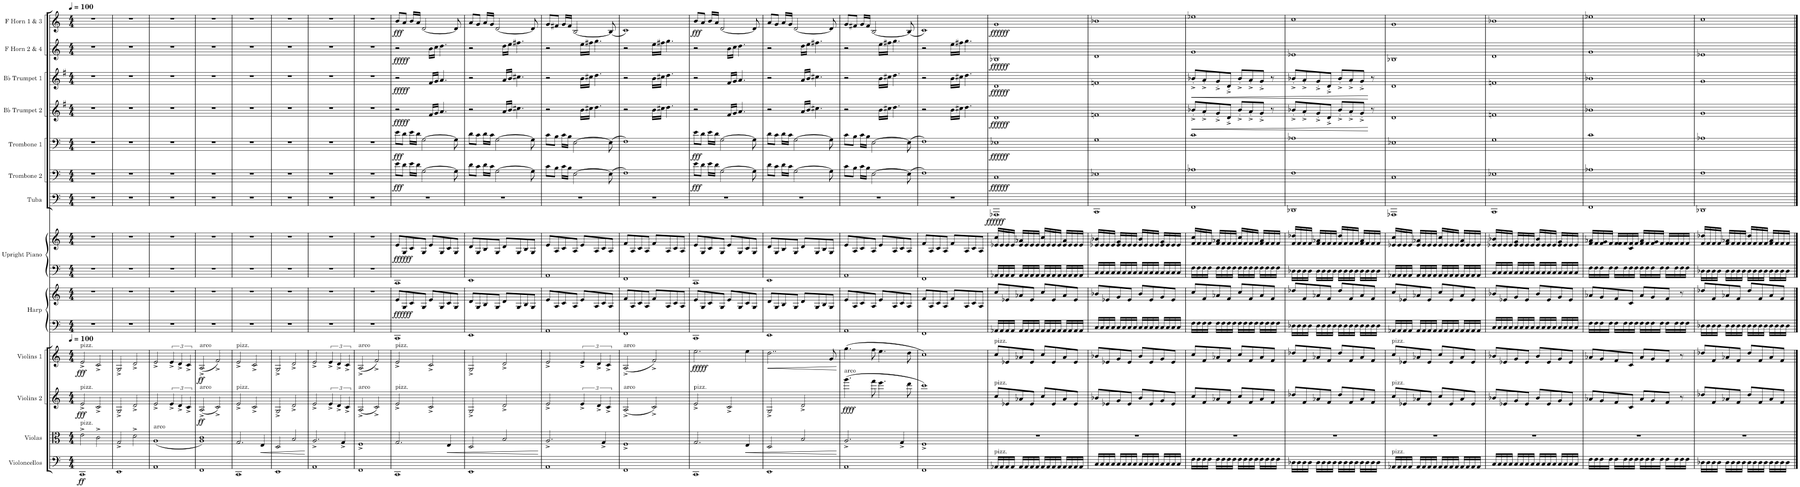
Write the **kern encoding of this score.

**kern	**dynam	**kern	**dynam	**kern	**dynam	**kern	**dynam	**kern	**kern	**dynam	**kern	**kern	**dynam	**kern	**dynam	**kern	**dynam	**kern	**dynam	**kern	**dynam	**kern	**dynam	**kern	**dynam	**kern	**dynam
*part13	*part13	*part12	*part12	*part11	*part11	*part10	*part10	*part9	*part9	*part9	*part8	*part8	*part8	*part7	*part7	*part6	*part6	*part5	*part5	*part4	*part4	*part3	*part3	*part2	*part2	*part1	*part1
*staff15	*staff15	*staff14	*staff14	*staff13	*staff13	*staff12	*staff12	*staff11	*staff10	*staff10/11	*staff9	*staff8	*staff8/9	*staff7	*staff7	*staff6	*staff6	*staff5	*staff5	*staff4	*staff4	*staff3	*staff3	*staff2	*staff2	*staff1	*staff1
*I"Violoncellos	*	*I"Violas	*	*I"Violins 2	*	*I"Violins 1	*	*I"Harp	*	*	*I"Upright Piano	*	*	*I"Tuba	*	*I"Trombone 2	*	*I"Trombone 1	*	*I"Bb Trumpet 2	*	*I"Bb Trumpet 1	*	*I"F Horn 2 &amp; 4	*	*I"F Horn 1 &amp; 3	*
*I'Vcs.	*	*I'Vlas.	*	*I'Vlns. 2	*	*I'Vlns. 1	*	*I'Hrp.	*	*	*I'Pno.	*	*	*I'Tba.	*	*I'Tbn. 2	*	*I'Tbn. 1	*	*I'Bb Tpt. 2	*	*I'Bb Tpt. 1	*	*I'F Hn. 2 4	*	*I'F Hn. 1 3	*
*clefF4	*	*clefC3	*	*clefG2	*	*clefG2	*	*clefF4	*clefG2	*	*clefF4	*clefG2	*	*clefF4	*	*clefF4	*	*clefF4	*	*clefG2	*	*clefG2	*	*clefG2	*	*clefG2	*
*	*	*	*	*	*	*	*	*	*	*	*	*	*	*	*	*	*	*	*	*Trd1c2	*	*Trd1c2	*	*Trd4c7	*	*Trd4c7	*
*k[]	*	*k[]	*	*k[]	*	*k[]	*	*k[]	*k[]	*	*k[]	*k[]	*	*k[]	*	*k[]	*	*k[]	*	*k[f#]	*	*k[f#]	*	*k[]	*	*k[]	*
*M4/4	*	*M4/4	*	*M4/4	*	*M4/4	*	*M4/4	*M4/4	*	*M4/4	*M4/4	*	*M4/4	*	*M4/4	*	*M4/4	*	*M4/4	*	*M4/4	*	*M4/4	*	*M4/4	*
*MM100	*	*MM100	*	*MM100	*	*MM100	*	*MM100	*MM100	*	*MM100	*MM100	*	*MM100	*	*MM100	*	*MM100	*	*MM100	*	*MM100	*	*MM100	*	*MM100	*
=1	=1	=1	=1	=1	=1	=1	=1	=1	=1	=1	=1	=1	=1	=1	=1	=1	=1	=1	=1	=1	=1	=1	=1	=1	=1	=1	=1
!	!	!	!	!	!	!LO:TX:a:t=pizz.	!	!	!	!	!	!	!	!	!	!	!	!	!	!	!	!	!	!	!	!	!
!	!	!	!	!LO:TX:a:t=pizz.	!	!	!	!	!	!	!	!	!	!	!	!	!	!	!	!	!	!	!	!	!	!	!
!	!	!LO:TX:a:t=pizz.	!	!	!	!	!	!	!	!	!	!	!	!	!	!	!	!	!	!	!	!	!	!	!	!	!
!	!LO:DY:b	!	!	!	!LO:DY:b	!	!LO:DY:b	!	!	!	!	!	!	!	!	!	!	!	!	!	!	!	!	!	!	!	!
1CC	ff	2e^\	.	2e^/	fff	2e^/	fff	1r	1r	.	1r	1r	.	1r	.	1r	.	1r	.	1r	.	1r	.	1r	.	1r	.
.	.	2c^\	.	2c^/	.	2c^/	.	.	.	.	.	.	.	.	.	.	.	.	.	.	.	.	.	.	.	.	.
=2	=2	=2	=2	=2	=2	=2	=2	=2	=2	=2	=2	=2	=2	=2	=2	=2	=2	=2	=2	=2	=2	=2	=2	=2	=2	=2	=2
1EE	.	2G^/	.	2G^/	.	2G^/	.	1r	1r	.	1r	1r	.	1r	.	1r	.	1r	.	1r	.	1r	.	1r	.	1r	.
.	.	2d^\	.	2d^/	.	2d^/	.	.	.	.	.	.	.	.	.	.	.	.	.	.	.	.	.	.	.	.	.
=3	=3	=3	=3	=3	=3	=3	=3	=3	=3	=3	=3	=3	=3	=3	=3	=3	=3	=3	=3	=3	=3	=3	=3	=3	=3	=3	=3
!	!	!LO:TX:a:t=arco	!	!	!	!	!	!	!	!	!	!	!	!	!	!	!	!	!	!	!	!	!	!	!	!	!
1AA	.	(1A	.	2e^/	.	2e^/	.	1r	1r	.	1r	1r	.	1r	.	1r	.	1r	.	1r	.	1r	.	1r	.	1r	.
.	.	.	.	6e^/	.	6e^/	.	.	.	.	.	.	.	.	.	.	.	.	.	.	.	.	.	.	.	.	.
.	.	.	.	6d^/	.	6d^/	.	.	.	.	.	.	.	.	.	.	.	.	.	.	.	.	.	.	.	.	.
.	.	.	.	6c^/	.	6c^/	.	.	.	.	.	.	.	.	.	.	.	.	.	.	.	.	.	.	.	.	.
=4	=4	=4	=4	=4	=4	=4	=4	=4	=4	=4	=4	=4	=4	=4	=4	=4	=4	=4	=4	=4	=4	=4	=4	=4	=4	=4	=4
!	!	!	!	!	!	!LO:TX:a:t=arco	!	!	!	!	!	!	!	!	!	!	!	!	!	!	!	!	!	!	!	!	!
!	!	!	!	!LO:TX:a:t=arco	!	!	!	!	!	!	!	!	!	!	!	!	!	!	!	!	!	!	!	!	!	!	!
!	!	!	!	!	!LO:DY:b	!	!LO:DY:b	!	!	!	!	!	!	!	!	!	!	!	!	!	!	!	!	!	!	!	!
1FF	.	1A 1c)	.	(2A^/	ff	(2A^/	ff	1r	1r	.	1r	1r	.	1r	.	1r	.	1r	.	1r	.	1r	.	1r	.	1r	.
.	.	.	.	2c^/)	.	2f^/)	.	.	.	.	.	.	.	.	.	.	.	.	.	.	.	.	.	.	.	.	.
=5	=5	=5	=5	=5	=5	=5	=5	=5	=5	=5	=5	=5	=5	=5	=5	=5	=5	=5	=5	=5	=5	=5	=5	=5	=5	=5	=5
!	!	!	!	!	!	!LO:TX:a:t=pizz.	!	!	!	!	!	!	!	!	!	!	!	!	!	!	!	!	!	!	!	!	!
!	!	!	!	!LO:TX:a:t=pizz.	!	!	!	!	!	!	!	!	!	!	!	!	!	!	!	!	!	!	!	!	!	!	!
1CC	.	2.G/	.	2e^/	.	2e^/	.	1r	1r	.	1r	1r	.	1r	.	1r	.	1r	.	1r	.	1r	.	1r	.	1r	.
.	.	.	.	2c^/	.	2c^/	.	.	.	.	.	.	.	.	.	.	.	.	.	.	.	.	.	.	.	.	.
!	!	!	!LO:HP:b	!	!	!	!	!	!	!	!	!	!	!	!	!	!	!	!	!	!	!	!	!	!	!	!
.	.	4E/	<	.	.	.	.	.	.	.	.	.	.	.	.	.	.	.	.	.	.	.	.	.	.	.	.
=6	=6	=6	=6	=6	=6	=6	=6	=6	=6	=6	=6	=6	=6	=6	=6	=6	=6	=6	=6	=6	=6	=6	=6	=6	=6	=6	=6
1EE	.	2D/	.	2G^/	.	2G^/	.	1r	1r	.	1r	1r	.	1r	.	1r	.	1r	.	1r	.	1r	.	1r	.	1r	.
.	.	2B/	.	2d^/	.	2d^/	.	.	.	.	.	.	.	.	.	.	.	.	.	.	.	.	.	.	.	.	.
.	.	.	[	.	.	.	.	.	.	.	.	.	.	.	.	.	.	.	.	.	.	.	.	.	.	.	.
=7	=7	=7	=7	=7	=7	=7	=7	=7	=7	=7	=7	=7	=7	=7	=7	=7	=7	=7	=7	=7	=7	=7	=7	=7	=7	=7	=7
1AA	.	2.A^/	.	2e^/	.	2e^/	.	1r	1r	.	1r	1r	.	1r	.	1r	.	1r	.	1r	.	1r	.	1r	.	1r	.
.	.	.	.	6e^/	.	6e^/	.	.	.	.	.	.	.	.	.	.	.	.	.	.	.	.	.	.	.	.	.
.	.	.	.	6d^/	.	6d^/	.	.	.	.	.	.	.	.	.	.	.	.	.	.	.	.	.	.	.	.	.
.	.	4G^/	.	.	.	.	.	.	.	.	.	.	.	.	.	.	.	.	.	.	.	.	.	.	.	.	.
.	.	.	.	6c^/	.	6c^/	.	.	.	.	.	.	.	.	.	.	.	.	.	.	.	.	.	.	.	.	.
=8	=8	=8	=8	=8	=8	=8	=8	=8	=8	=8	=8	=8	=8	=8	=8	=8	=8	=8	=8	=8	=8	=8	=8	=8	=8	=8	=8
!	!	!	!	!	!	!LO:TX:a:t=arco	!	!	!	!	!	!	!	!	!	!	!	!	!	!	!	!	!	!	!	!	!
!	!	!	!	!LO:TX:a:t=arco	!	!	!	!	!	!	!	!	!	!	!	!	!	!	!	!	!	!	!	!	!	!	!
1FF	.	1F^	.	(2A^/	.	(2A^/	.	1r	1r	.	1r	1r	.	1r	.	1r	.	1r	.	1r	.	1r	.	1r	.	1r	.
.	.	.	.	2c^/)	.	2f^/)	.	.	.	.	.	.	.	.	.	.	.	.	.	.	.	.	.	.	.	.	.
=9	=9	=9	=9	=9	=9	=9	=9	=9	=9	=9	=9	=9	=9	=9	=9	=9	=9	=9	=9	=9	=9	=9	=9	=9	=9	=9	=9
!	!	!	!	!	!	!LO:TX:a:t=pizz.	!	!	!	!	!	!	!	!	!	!	!	!	!	!	!	!	!	!	!	!	!
!	!	!	!	!LO:TX:a:t=pizz.	!	!	!	!	!	!	!	!	!	!	!	!	!	!	!	!	!	!	!	!	!	!	!
!	!	!	!	!	!	!	!	!	!	!LO:DY:b	!	!	!LO:DY:b	!	!	!	!LO:DY:b	!	!LO:DY:b	!	!LO:DY:b	!	!LO:DY:b	!	!LO:DY:b	!	!LO:DY:b
1CC	.	2.G/	.	2e^/	.	2e^/	.	1CC	8e/L	ffffff	1CC	8e/L	ffffff	1r	.	8e\L	fff	8e\L	fff	2r	fffff	2r	fffff	2r	fffff	8b/L	fff
.	.	.	.	.	.	.	.	.	8G/	.	.	8G/	.	.	.	8d\J	.	8d\J	.	.	.	.	.	.	.	8a/J	.
.	.	.	.	.	.	.	.	.	8c/	.	.	8c/	.	.	.	16e\LL	.	16e\LL	.	.	.	.	.	.	.	16b/LL	.
.	.	.	.	.	.	.	.	.	.	.	.	.	.	.	.	16d\JJ	.	16d\JJ	.	.	.	.	.	.	.	16a/JJ	.
.	.	.	.	.	.	.	.	.	8G/J	.	.	8G/J	.	.	.	[2G\	.	[2G\	.	.	.	.	.	.	.	[2d/	.
.	.	.	.	2c^/	.	2c^/	.	.	8e/L	.	.	8e/L	.	.	.	.	.	.	.	16f#/LL	.	16f#/LL	.	16b\LL	.	.	.
.	.	.	.	.	.	.	.	.	.	.	.	.	.	.	.	.	.	.	.	16g/JJ	.	16g/JJ	.	16cc\JJ	.	.	.
.	.	.	.	.	.	.	.	.	8G/	.	.	8G/	.	.	.	.	.	.	.	4.a/	.	4.a/	.	4.dd\	.	.	.
!	!	!	!LO:HP:b	!	!	!	!	!	!	!	!	!	!	!	!	!	!	!	!	!	!	!	!	!	!	!	!
.	.	4E/	<	.	.	.	.	.	8c/	.	.	8c/	.	.	.	.	.	.	.	.	.	.	.	.	.	.	.
.	.	.	.	.	.	.	.	.	8G/J	.	.	8G/J	.	.	.	8G\]	.	8G\]	.	.	.	.	.	.	.	8d/]	.
=10	=10	=10	=10	=10	=10	=10	=10	=10	=10	=10	=10	=10	=10	=10	=10	=10	=10	=10	=10	=10	=10	=10	=10	=10	=10	=10	=10
1EE	.	2D/	.	2G^/	.	2G^/	.	1EE	8d/L	.	1EE	8d/L	.	1r	.	8d\L	.	8d\L	.	2r	.	2r	.	2r	.	8a/L	.
.	.	.	.	.	.	.	.	.	8G/	.	.	8G/	.	.	.	8c\J	.	8c\J	.	.	.	.	.	.	.	8g/J	.
.	.	.	.	.	.	.	.	.	8B/	.	.	8B/	.	.	.	16d\LL	.	16d\LL	.	.	.	.	.	.	.	16a/LL	.
.	.	.	.	.	.	.	.	.	.	.	.	.	.	.	.	16c\JJ	.	16c\JJ	.	.	.	.	.	.	.	16g/JJ	.
.	.	.	.	.	.	.	.	.	8G/J	.	.	8G/J	.	.	.	[2G\	.	[2G\	.	.	.	.	.	.	.	[2d/	.
.	.	2B/	.	2d^/	.	2d^/	.	.	8d/L	.	.	8d/L	.	.	.	.	.	.	.	16a/LL	.	16a/LL	.	16dd\LL	.	.	.
.	.	.	.	.	.	.	.	.	.	.	.	.	.	.	.	.	.	.	.	16b/JJ	.	16b/JJ	.	16ee\JJ	.	.	.
.	.	.	.	.	.	.	.	.	8G/	.	.	8G/	.	.	.	.	.	.	.	4.cc#X\	.	4.cc#X\	.	4.ff#X\	.	.	.
.	.	.	.	.	.	.	.	.	8B/	.	.	8B/	.	.	.	.	.	.	.	.	.	.	.	.	.	.	.
.	.	.	.	.	.	.	.	.	8G/J	.	.	8G/J	.	.	.	8G\]	.	8G\]	.	.	.	.	.	.	.	8d/]	.
.	.	.	[	.	.	.	.	.	.	.	.	.	.	.	.	.	.	.	.	.	.	.	.	.	.	.	.
=11	=11	=11	=11	=11	=11	=11	=11	=11	=11	=11	=11	=11	=11	=11	=11	=11	=11	=11	=11	=11	=11	=11	=11	=11	=11	=11	=11
1AA	.	2.A^/	.	2e^/	.	2e^/	.	1AA	8e/L	.	1AA	8e/L	.	1r	.	8c\L	.	8c\L	.	2r	.	2r	.	2r	.	8g/L	.
.	.	.	.	.	.	.	.	.	8A/	.	.	8A/	.	.	.	8B\J	.	8B\J	.	.	.	.	.	.	.	8f#X/J	.
.	.	.	.	.	.	.	.	.	8c/	.	.	8c/	.	.	.	16c\LL	.	16c\LL	.	.	.	.	.	.	.	16g/LL	.
.	.	.	.	.	.	.	.	.	.	.	.	.	.	.	.	16B\JJ	.	16B\JJ	.	.	.	.	.	.	.	16f#/JJ	.
.	.	.	.	.	.	.	.	.	8A/J	.	.	8A/J	.	.	.	[2E\	.	[2E\	.	.	.	.	.	.	.	[2B/	.
.	.	.	.	6e^/	.	6e^/	.	.	8e/L	.	.	8e/L	.	.	.	.	.	.	.	16b\LL	.	16b\LL	.	16ee\LL	.	.	.
.	.	.	.	.	.	.	.	.	.	.	.	.	.	.	.	.	.	.	.	16cc#X\JJ	.	16cc#X\JJ	.	16ff#X\JJ	.	.	.
.	.	.	.	.	.	.	.	.	8A/	.	.	8A/	.	.	.	.	.	.	.	4.dd\	.	4.dd\	.	4.gg\	.	.	.
.	.	.	.	6d^/	.	6d^/	.	.	.	.	.	.	.	.	.	.	.	.	.	.	.	.	.	.	.	.	.
.	.	4G^/	.	.	.	.	.	.	8c/	.	.	8c/	.	.	.	.	.	.	.	.	.	.	.	.	.	.	.
.	.	.	.	6c^/	.	6c^/	.	.	.	.	.	.	.	.	.	.	.	.	.	.	.	.	.	.	.	.	.
.	.	.	.	.	.	.	.	.	8A/J	.	.	8A/J	.	.	.	(8E\]	.	(8E\]	.	.	.	.	.	.	.	(8B/]	.
=12	=12	=12	=12	=12	=12	=12	=12	=12	=12	=12	=12	=12	=12	=12	=12	=12	=12	=12	=12	=12	=12	=12	=12	=12	=12	=12	=12
!	!	!	!	!	!	!LO:TX:a:t=arco	!	!	!	!	!	!	!	!	!	!	!	!	!	!	!	!	!	!	!	!	!
!	!	!	!	!LO:TX:a:t=arco	!	!	!	!	!	!	!	!	!	!	!	!	!	!	!	!	!	!	!	!	!	!	!
1FF	.	1F^	.	(2A^/	.	(2A^/	.	1FF	8f/L	.	1FF	8f/L	.	1r	.	1F)	.	1F)	.	2r	.	2r	.	2r	.	1c)	.
.	.	.	.	.	.	.	.	.	8A/	.	.	8A/	.	.	.	.	.	.	.	.	.	.	.	.	.	.	.
.	.	.	.	.	.	.	.	.	8c/	.	.	8c/	.	.	.	.	.	.	.	.	.	.	.	.	.	.	.
.	.	.	.	.	.	.	.	.	8A/J	.	.	8A/J	.	.	.	.	.	.	.	.	.	.	.	.	.	.	.
.	.	.	.	2c^/)	.	2f^/)	.	.	8f/L	.	.	8f/L	.	.	.	.	.	.	.	16b\LL	.	16b\LL	.	16ee\LL	.	.	.
.	.	.	.	.	.	.	.	.	.	.	.	.	.	.	.	.	.	.	.	16cc#X\JJ	.	16cc#X\JJ	.	16ff#X\JJ	.	.	.
.	.	.	.	.	.	.	.	.	8A/	.	.	8A/	.	.	.	.	.	.	.	4.dd\	.	4.dd\	.	4.gg\	.	.	.
.	.	.	.	.	.	.	.	.	8c/	.	.	8c/	.	.	.	.	.	.	.	.	.	.	.	.	.	.	.
.	.	.	.	.	.	.	.	.	8A/J	.	.	8A/J	.	.	.	.	.	.	.	.	.	.	.	.	.	.	.
=13	=13	=13	=13	=13	=13	=13	=13	=13	=13	=13	=13	=13	=13	=13	=13	=13	=13	=13	=13	=13	=13	=13	=13	=13	=13	=13	=13
!	!	!	!	!LO:TX:a:t=pizz.	!	!	!	!	!	!	!	!	!	!	!	!	!	!	!	!	!	!	!	!	!	!	!
!	!	!	!	!	!	!	!LO:DY:b	!	!	!	!	!	!	!	!	!	!LO:DY:b	!	!LO:DY:b	!	!	!	!	!	!	!	!LO:DY:b
1CC	.	2.G/	.	2e^/	.	2.ee\	fffff	1CC	8e/L	.	1CC	8e/L	.	1r	.	8e\L	fff	8e\L	fff	2r	.	2r	.	2r	.	8b/L	fff
.	.	.	.	.	.	.	.	.	8G/	.	.	8G/	.	.	.	8d\J	.	8d\J	.	.	.	.	.	.	.	8a/J	.
.	.	.	.	.	.	.	.	.	8c/	.	.	8c/	.	.	.	16e\LL	.	16e\LL	.	.	.	.	.	.	.	16b/LL	.
.	.	.	.	.	.	.	.	.	.	.	.	.	.	.	.	16d\JJ	.	16d\JJ	.	.	.	.	.	.	.	16a/JJ	.
.	.	.	.	.	.	.	.	.	8G/J	.	.	8G/J	.	.	.	[2G\	.	[2G\	.	.	.	.	.	.	.	[2d/	.
.	.	.	.	2c^/	.	.	.	.	8e/L	.	.	8e/L	.	.	.	.	.	.	.	16f#/LL	.	16f#/LL	.	16b\LL	.	.	.
.	.	.	.	.	.	.	.	.	.	.	.	.	.	.	.	.	.	.	.	16g/JJ	.	16g/JJ	.	16cc\JJ	.	.	.
.	.	.	.	.	.	.	.	.	8G/	.	.	8G/	.	.	.	.	.	.	.	4.a/	.	4.a/	.	4.dd\	.	.	.
!	!	!	!LO:HP:b	!	!	!	!	!	!	!	!	!	!	!	!	!	!	!	!	!	!	!	!	!	!	!	!
.	.	4E/	<	.	.	4ee\	.	.	8c/	.	.	8c/	.	.	.	.	.	.	.	.	.	.	.	.	.	.	.
.	.	.	.	.	.	.	.	.	8G/J	.	.	8G/J	.	.	.	8G\]	.	8G\]	.	.	.	.	.	.	.	8d/]	.
=14	=14	=14	=14	=14	=14	=14	=14	=14	=14	=14	=14	=14	=14	=14	=14	=14	=14	=14	=14	=14	=14	=14	=14	=14	=14	=14	=14
!	!	!	!	!	!	!	!LO:HP:b	!	!	!	!	!	!	!	!	!	!	!	!	!	!	!	!	!	!	!	!
1EE	.	2D/	.	2G^/	.	2..dd\	<	1EE	8d/L	.	1EE	8d/L	.	1r	.	8d\L	.	8d\L	.	2r	.	2r	.	2r	.	8a/L	.
.	.	.	.	.	.	.	.	.	8G/	.	.	8G/	.	.	.	8c\J	.	8c\J	.	.	.	.	.	.	.	8g/J	.
.	.	.	.	.	.	.	.	.	8B/	.	.	8B/	.	.	.	16d\LL	.	16d\LL	.	.	.	.	.	.	.	16a/LL	.
.	.	.	.	.	.	.	.	.	.	.	.	.	.	.	.	16c\JJ	.	16c\JJ	.	.	.	.	.	.	.	16g/JJ	.
.	.	.	.	.	.	.	.	.	8G/J	.	.	8G/J	.	.	.	[2G\	.	[2G\	.	.	.	.	.	.	.	[2d/	.
.	.	2B/	.	2d^/	.	.	.	.	8d/L	.	.	8d/L	.	.	.	.	.	.	.	16a/LL	.	16a/LL	.	16dd\LL	.	.	.
.	.	.	.	.	.	.	.	.	.	.	.	.	.	.	.	.	.	.	.	16b/JJ	.	16b/JJ	.	16ee\JJ	.	.	.
.	.	.	.	.	.	.	.	.	8G/	.	.	8G/	.	.	.	.	.	.	.	4.cc#X\	.	4.cc#X\	.	4.ff#X\	.	.	.
.	.	.	.	.	.	.	.	.	8B/	.	.	8B/	.	.	.	.	.	.	.	.	.	.	.	.	.	.	.
.	.	.	.	.	.	8g/	.	.	8G/J	.	.	8G/J	.	.	.	8G\]	.	8G\]	.	.	.	.	.	.	.	8d/]	.
.	.	.	[	.	.	.	[	.	.	.	.	.	.	.	.	.	.	.	.	.	.	.	.	.	.	.	.
=15	=15	=15	=15	=15	=15	=15	=15	=15	=15	=15	=15	=15	=15	=15	=15	=15	=15	=15	=15	=15	=15	=15	=15	=15	=15	=15	=15
!	!	!	!	!LO:TX:a:t=arco	!	!	!	!	!	!	!	!	!	!	!	!	!	!	!	!	!	!	!	!	!	!	!
!	!	!	!	!	!LO:DY:b	!	!	!	!	!	!	!	!	!	!	!	!	!	!	!	!	!	!	!	!	!	!
1AA	.	2.A^/	.	(4.ggg\	ffff	(4.gg\	.	1AA	8e/L	.	1AA	8e/L	.	1r	.	8c\L	.	8c\L	.	2r	.	2r	.	2r	.	8g/L	.
.	.	.	.	.	.	.	.	.	8A/	.	.	8A/	.	.	.	8B\J	.	8B\J	.	.	.	.	.	.	.	8f#X/J	.
.	.	.	.	.	.	.	.	.	8c/	.	.	8c/	.	.	.	16c\LL	.	16c\LL	.	.	.	.	.	.	.	16g/LL	.
.	.	.	.	.	.	.	.	.	.	.	.	.	.	.	.	16B\JJ	.	16B\JJ	.	.	.	.	.	.	.	16f#/JJ	.
.	.	.	.	8fff\	.	8ff\	.	.	8A/J	.	.	8A/J	.	.	.	[2E\	.	[2E\	.	.	.	.	.	.	.	[2B/	.
.	.	.	.	4.eee\	.	4.ee\	.	.	8e/L	.	.	8e/L	.	.	.	.	.	.	.	16b\LL	.	16b\LL	.	16ee\LL	.	.	.
.	.	.	.	.	.	.	.	.	.	.	.	.	.	.	.	.	.	.	.	16cc#X\JJ	.	16cc#X\JJ	.	16ff#X\JJ	.	.	.
.	.	.	.	.	.	.	.	.	8A/	.	.	8A/	.	.	.	.	.	.	.	4.dd\	.	4.dd\	.	4.gg\	.	.	.
.	.	4G^/	.	.	.	.	.	.	8c/	.	.	8c/	.	.	.	.	.	.	.	.	.	.	.	.	.	.	.
.	.	.	.	8ddd\	.	8dd\	.	.	8A/J	.	.	8A/J	.	.	.	(8E\]	.	(8E\]	.	.	.	.	.	.	.	(8B/]	.
=16	=16	=16	=16	=16	=16	=16	=16	=16	=16	=16	=16	=16	=16	=16	=16	=16	=16	=16	=16	=16	=16	=16	=16	=16	=16	=16	=16
1FF	.	1F^	.	1ccc)	.	1cc)	.	1FF	8f/L	.	1FF	8f/L	.	1r	.	1F)	.	1F)	.	2r	.	2r	.	2r	.	1c)	.
.	.	.	.	.	.	.	.	.	8A/	.	.	8A/	.	.	.	.	.	.	.	.	.	.	.	.	.	.	.
.	.	.	.	.	.	.	.	.	8c/	.	.	8c/	.	.	.	.	.	.	.	.	.	.	.	.	.	.	.
.	.	.	.	.	.	.	.	.	8A/J	.	.	8A/J	.	.	.	.	.	.	.	.	.	.	.	.	.	.	.
.	.	.	.	.	.	.	.	.	8f/L	.	.	8f/L	.	.	.	.	.	.	.	16b\LL	.	16b\LL	.	16ee\LL	.	.	.
.	.	.	.	.	.	.	.	.	.	.	.	.	.	.	.	.	.	.	.	16cc#X\JJ	.	16cc#X\JJ	.	16ff#X\JJ	.	.	.
.	.	.	.	.	.	.	.	.	8A/	.	.	8A/	.	.	.	.	.	.	.	4.dd\	.	4.dd\	.	4.gg\	.	.	.
.	.	.	.	.	.	.	.	.	8c/	.	.	8c/	.	.	.	.	.	.	.	.	.	.	.	.	.	.	.
.	.	.	.	.	.	.	.	.	8A/J	.	.	8A/J	.	.	.	.	.	.	.	.	.	.	.	.	.	.	.
=17	=17	=17	=17	=17	=17	=17	=17	=17	=17	=17	=17	=17	=17	=17	=17	=17	=17	=17	=17	=17	=17	=17	=17	=17	=17	=17	=17
!	!	!	!	!	!	!LO:TX:a:t=pizz.	!	!	!	!	!	!	!	!	!	!	!	!	!	!	!	!	!	!	!	!	!
!	!	!	!	!LO:TX:a:t=pizz.	!	!	!	!	!	!	!	!	!	!	!	!	!	!	!	!	!	!	!	!	!	!	!
!LO:TX:a:t=pizz.	!	!	!	!	!	!	!	!	!	!	!	!	!	!	!	!	!	!	!	!	!	!	!	!	!	!	!
!	!	!	!	!	!	!	!	!	!	!	!	!	!	!	!LO:DY:b	!	!LO:DY:b	!	!LO:DY:b	!	!LO:DY:b	!	!LO:DY:b	!	!LO:DY:b	!	!LO:DY:b
16AA-X/LL	.	1r	.	8cc/L	.	8cc/L	.	16AA-X/LL	8cc/L	.	16AA-X/LL	16e-X/ 16cc/LL	.	1AAA-X	ffffff	1C	ffffff	1E-X	ffffff	1d	ffffff	1d	ffffff	1B-X	ffffff	1g	ffffff
16AA-/	.	.	.	.	.	.	.	16AA-/	.	.	16AA-/	16e-/	.	.	.	.	.	.	.	.	.	.	.	.	.	.	.
16AA-/	.	.	.	8e-X/	.	8e-X/	.	16AA-/	8e-X/	.	16AA-/	16e-/	.	.	.	.	.	.	.	.	.	.	.	.	.	.	.
16AA-/JJ	.	.	.	.	.	.	.	16AA-/JJ	.	.	16AA-/JJ	16e-/JJ	.	.	.	.	.	.	.	.	.	.	.	.	.	.	.
16AA-/LL	.	.	.	8a-X/	.	8a-X/	.	16AA-/LL	8a-X/	.	16AA-/LL	16e-/ 16a-X/LL	.	.	.	.	.	.	.	.	.	.	.	.	.	.	.
16AA-/	.	.	.	.	.	.	.	16AA-/	.	.	16AA-/	16e-/	.	.	.	.	.	.	.	.	.	.	.	.	.	.	.
16AA-/	.	.	.	8e-/J	.	8e-/J	.	16AA-/	8e-/J	.	16AA-/	16e-/	.	.	.	.	.	.	.	.	.	.	.	.	.	.	.
16AA-/JJ	.	.	.	.	.	.	.	16AA-/JJ	.	.	16AA-/JJ	16e-/JJ	.	.	.	.	.	.	.	.	.	.	.	.	.	.	.
16AA-/LL	.	.	.	8cc/L	.	8cc/L	.	16AA-/LL	8cc/L	.	16AA-/LL	16e-/ 16cc/LL	.	.	.	.	.	.	.	.	.	.	.	.	.	.	.
16AA-/	.	.	.	.	.	.	.	16AA-/	.	.	16AA-/	16e-/	.	.	.	.	.	.	.	.	.	.	.	.	.	.	.
16AA-/	.	.	.	8e-/	.	8e-/	.	16AA-/	8e-/	.	16AA-/	16e-/	.	.	.	.	.	.	.	.	.	.	.	.	.	.	.
16AA-/JJ	.	.	.	.	.	.	.	16AA-/JJ	.	.	16AA-/JJ	16e-/JJ	.	.	.	.	.	.	.	.	.	.	.	.	.	.	.
16AA-/LL	.	.	.	8a-/	.	8a-/	.	16AA-/LL	8a-/	.	16AA-/LL	16e-/ 16a-/LL	.	.	.	.	.	.	.	.	.	.	.	.	.	.	.
16AA-/	.	.	.	.	.	.	.	16AA-/	.	.	16AA-/	16e-/	.	.	.	.	.	.	.	.	.	.	.	.	.	.	.
16AA-/	.	.	.	8e-/J	.	8e-/J	.	16AA-/	8e-/J	.	16AA-/	16e-/	.	.	.	.	.	.	.	.	.	.	.	.	.	.	.
16AA-/JJ	.	.	.	.	.	.	.	16AA-/JJ	.	.	16AA-/JJ	16e-/JJ	.	.	.	.	.	.	.	.	.	.	.	.	.	.	.
=18	=18	=18	=18	=18	=18	=18	=18	=18	=18	=18	=18	=18	=18	=18	=18	=18	=18	=18	=18	=18	=18	=18	=18	=18	=18	=18	=18
16C/LL	.	1r	.	8b-X/L	.	8b-X/L	.	16C/LL	8b-X/L	.	16C/LL	16e-X/ 16b-X/LL	.	1CC	.	1E-X	.	1G	.	1fn	.	1fn	.	1d	.	1b-X	.
16C/	.	.	.	.	.	.	.	16C/	.	.	16C/	16e-/	.	.	.	.	.	.	.	.	.	.	.	.	.	.	.
16C/	.	.	.	8e-X/	.	8e-X/	.	16C/	8e-X/	.	16C/	16e-/	.	.	.	.	.	.	.	.	.	.	.	.	.	.	.
16C/JJ	.	.	.	.	.	.	.	16C/JJ	.	.	16C/JJ	16e-/JJ	.	.	.	.	.	.	.	.	.	.	.	.	.	.	.
16C/LL	.	.	.	8g/	.	8g/	.	16C/LL	8g/	.	16C/LL	16e-/ 16g/LL	.	.	.	.	.	.	.	.	.	.	.	.	.	.	.
16C/	.	.	.	.	.	.	.	16C/	.	.	16C/	16e-/	.	.	.	.	.	.	.	.	.	.	.	.	.	.	.
16C/	.	.	.	8e-/J	.	8e-/J	.	16C/	8e-/J	.	16C/	16e-/	.	.	.	.	.	.	.	.	.	.	.	.	.	.	.
16C/JJ	.	.	.	.	.	.	.	16C/JJ	.	.	16C/JJ	16e-/JJ	.	.	.	.	.	.	.	.	.	.	.	.	.	.	.
16C/LL	.	.	.	8b-/L	.	8b-/L	.	16C/LL	8b-/L	.	16C/LL	16e-/ 16b-/LL	.	.	.	.	.	.	.	.	.	.	.	.	.	.	.
16C/	.	.	.	.	.	.	.	16C/	.	.	16C/	16e-/	.	.	.	.	.	.	.	.	.	.	.	.	.	.	.
16C/	.	.	.	8e-/	.	8e-/	.	16C/	8e-/	.	16C/	16e-/	.	.	.	.	.	.	.	.	.	.	.	.	.	.	.
16C/JJ	.	.	.	.	.	.	.	16C/JJ	.	.	16C/JJ	16e-/JJ	.	.	.	.	.	.	.	.	.	.	.	.	.	.	.
16C/LL	.	.	.	8g/	.	8g/	.	16C/LL	8g/	.	16C/LL	16e-/ 16g/LL	.	.	.	.	.	.	.	.	.	.	.	.	.	.	.
16C/	.	.	.	.	.	.	.	16C/	.	.	16C/	16e-/	.	.	.	.	.	.	.	.	.	.	.	.	.	.	.
16C/	.	.	.	8e-/J	.	8e-/J	.	16C/	8e-/J	.	16C/	16e-/	.	.	.	.	.	.	.	.	.	.	.	.	.	.	.
16C/JJ	.	.	.	.	.	.	.	16C/JJ	.	.	16C/JJ	16e-/JJ	.	.	.	.	.	.	.	.	.	.	.	.	.	.	.
=19	=19	=19	=19	=19	=19	=19	=19	=19	=19	=19	=19	=19	=19	=19	=19	=19	=19	=19	=19	=19	=19	=19	=19	=19	=19	=19	=19
!	!	!	!	!	!	!	!	!	!	!	!	!	!	!	!	!	!	!	!	!	!LO:HP:b	!	!LO:HP:b	!	!	!	!
16F\LL	.	1r	.	8cc/L	.	8cc/L	.	16F\LL	8cc/L	.	16F\LL	16f/ 16cc/LL	.	1FF	.	1A-X	.	1c	.	8b-X'^/L	<	8b-X'^/L	<	1g	.	1ee-X	.
16F\	.	.	.	.	.	.	.	16F\	.	.	16F\	16f/	.	.	.	.	.	.	.	.	.	.	.	.	.	.	.
16F\	.	.	.	8f/	.	8f/	.	16F\	8f/	.	16F\	16f/	.	.	.	.	.	.	.	8a'^/	.	8a'^/	.	.	.	.	.
16F\JJ	.	.	.	.	.	.	.	16F\JJ	.	.	16F\JJ	16f/JJ	.	.	.	.	.	.	.	.	.	.	.	.	.	.	.
16F\LL	.	.	.	8a-X/	.	8a-X/	.	16F\LL	8a-X/	.	16F\LL	16f/ 16a-X/LL	.	.	.	.	.	.	.	8g'^/	.	8g'^/	.	.	.	.	.
16F\	.	.	.	.	.	.	.	16F\	.	.	16F\	16f/	.	.	.	.	.	.	.	.	.	.	.	.	.	.	.
16F\	.	.	.	8f/J	.	8f/J	.	16F\	8f/J	.	16F\	16f/	.	.	.	.	.	.	.	8d'^/J	.	8d'^/J	.	.	.	.	.
16F\JJ	.	.	.	.	.	.	.	16F\JJ	.	.	16F\JJ	16f/JJ	.	.	.	.	.	.	.	.	.	.	.	.	.	.	.
16F\LL	.	.	.	8cc/L	.	8cc/L	.	16F\LL	8cc/L	.	16F\LL	16f/ 16cc/LL	.	.	.	.	.	.	.	8b-'^/L	.	8b-'^/L	.	.	.	.	.
16F\	.	.	.	.	.	.	.	16F\	.	.	16F\	16f/	.	.	.	.	.	.	.	.	.	.	.	.	.	.	.
16F\	.	.	.	8f/	.	8f/	.	16F\	8f/	.	16F\	16f/	.	.	.	.	.	.	.	8a'^/	.	8a'^/	.	.	.	.	.
16F\JJ	.	.	.	.	.	.	.	16F\JJ	.	.	16F\JJ	16f/JJ	.	.	.	.	.	.	.	.	.	.	.	.	.	.	.
16F\LL	.	.	.	8a-/	.	8a-/	.	16F\LL	8a-/	.	16F\LL	16f/ 16a-/LL	.	.	.	.	.	.	.	8g'^/J	.	8g'^/J	.	.	.	.	.
16F\	.	.	.	.	.	.	.	16F\	.	.	16F\	16f/	.	.	.	.	.	.	.	.	.	.	.	.	.	.	.
16F\	.	.	.	8f/J	.	8f/J	.	16F\	8f/J	.	16F\	16f/	.	.	.	.	.	.	.	8r	.	8r	.	.	.	.	.
16F\JJ	.	.	.	.	.	.	.	16F\JJ	.	.	16F\JJ	16f/JJ	.	.	.	.	.	.	.	.	.	.	.	.	.	.	.
=20	=20	=20	=20	=20	=20	=20	=20	=20	=20	=20	=20	=20	=20	=20	=20	=20	=20	=20	=20	=20	=20	=20	=20	=20	=20	=20	=20
16D-X\LL	.	1r	.	8dd-X/L	.	8dd-X/L	.	16D-X\LL	8dd-X/L	.	16D-X\LL	16f/ 16dd-X/LL	.	1DD-X	.	1F	.	1A-X	.	8b-X'^/L	.	8b-X'^/L	.	1e-X	.	1cc	.
16D-\	.	.	.	.	.	.	.	16D-\	.	.	16D-\	16f/	.	.	.	.	.	.	.	.	.	.	.	.	.	.	.
16D-\	.	.	.	8f/	.	8f/	.	16D-\	8f/	.	16D-\	16f/	.	.	.	.	.	.	.	8a'^/	.	8a'^/	.	.	.	.	.
16D-\JJ	.	.	.	.	.	.	.	16D-\JJ	.	.	16D-\JJ	16f/JJ	.	.	.	.	.	.	.	.	.	.	.	.	.	.	.
16D-\LL	.	.	.	8a-X/	.	8a-X/	.	16D-\LL	8a-X/	.	16D-\LL	16f/ 16a-X/LL	.	.	.	.	.	.	.	8g'^/	.	8g'^/	.	.	.	.	.
16D-\	.	.	.	.	.	.	.	16D-\	.	.	16D-\	16f/	.	.	.	.	.	.	.	.	.	.	.	.	.	.	.
16D-\	.	.	.	8f/J	.	8f/J	.	16D-\	8f/J	.	16D-\	16f/	.	.	.	.	.	.	.	8d'^/J	.	8d'^/J	.	.	.	.	.
16D-\JJ	.	.	.	.	.	.	.	16D-\JJ	.	.	16D-\JJ	16f/JJ	.	.	.	.	.	.	.	.	.	.	.	.	.	.	.
16D-\LL	.	.	.	8dd-/L	.	8dd-/L	.	16D-\LL	8dd-/L	.	16D-\LL	16f/ 16dd-/LL	.	.	.	.	.	.	.	8b-'^/L	.	8b-'^/L	.	.	.	.	.
16D-\	.	.	.	.	.	.	.	16D-\	.	.	16D-\	16f/	.	.	.	.	.	.	.	.	.	.	.	.	.	.	.
16D-\	.	.	.	8f/	.	8f/	.	16D-\	8f/	.	16D-\	16f/	.	.	.	.	.	.	.	8a'^/	.	8a'^/	.	.	.	.	.
16D-\JJ	.	.	.	.	.	.	.	16D-\JJ	.	.	16D-\JJ	16f/JJ	.	.	.	.	.	.	.	.	.	.	.	.	.	.	.
16D-\LL	.	.	.	8a-/	.	8a-/	.	16D-\LL	8a-/	.	16D-\LL	16f/ 16a-/LL	.	.	.	.	.	.	.	8g'^/J	.	8g'^/J	.	.	.	.	.
16D-\	.	.	.	.	.	.	.	16D-\	.	.	16D-\	16f/	.	.	.	.	.	.	.	.	.	.	.	.	.	.	.
16D-\	.	.	.	8f/J	.	8f/J	.	16D-\	8f/J	.	16D-\	16f/	.	.	.	.	.	.	.	8r	[	8r	[	.	.	.	.
16D-\JJ	.	.	.	.	.	.	.	16D-\JJ	.	.	16D-\JJ	16f/JJ	.	.	.	.	.	.	.	.	.	.	.	.	.	.	.
=21	=21	=21	=21	=21	=21	=21	=21	=21	=21	=21	=21	=21	=21	=21	=21	=21	=21	=21	=21	=21	=21	=21	=21	=21	=21	=21	=21
!	!	!	!	!	!	!LO:TX:a:t=pizz.	!	!	!	!	!	!	!	!	!	!	!	!	!	!	!	!	!	!	!	!	!
!	!	!	!	!LO:TX:a:t=pizz.	!	!	!	!	!	!	!	!	!	!	!	!	!	!	!	!	!	!	!	!	!	!	!
!LO:TX:a:t=pizz.	!	!	!	!	!	!	!	!	!	!	!	!	!	!	!	!	!	!	!	!	!	!	!	!	!	!	!
16AA-X/LL	.	1r	.	8cc/L	.	8cc/L	.	16AA-X/LL	8cc/L	.	16AA-X/LL	16e-X/ 16cc/LL	.	1AAA-X	.	1C	.	1E-X	.	1d	.	1d	.	1B-X	.	1g	.
16AA-/	.	.	.	.	.	.	.	16AA-/	.	.	16AA-/	16e-/	.	.	.	.	.	.	.	.	.	.	.	.	.	.	.
16AA-/	.	.	.	8e-X/	.	8e-X/	.	16AA-/	8e-X/	.	16AA-/	16e-/	.	.	.	.	.	.	.	.	.	.	.	.	.	.	.
16AA-/JJ	.	.	.	.	.	.	.	16AA-/JJ	.	.	16AA-/JJ	16e-/JJ	.	.	.	.	.	.	.	.	.	.	.	.	.	.	.
16AA-/LL	.	.	.	8a-X/	.	8a-X/	.	16AA-/LL	8a-X/	.	16AA-/LL	16e-/ 16a-X/LL	.	.	.	.	.	.	.	.	.	.	.	.	.	.	.
16AA-/	.	.	.	.	.	.	.	16AA-/	.	.	16AA-/	16e-/	.	.	.	.	.	.	.	.	.	.	.	.	.	.	.
16AA-/	.	.	.	8e-/J	.	8e-/J	.	16AA-/	8e-/J	.	16AA-/	16e-/	.	.	.	.	.	.	.	.	.	.	.	.	.	.	.
16AA-/JJ	.	.	.	.	.	.	.	16AA-/JJ	.	.	16AA-/JJ	16e-/JJ	.	.	.	.	.	.	.	.	.	.	.	.	.	.	.
16AA-/LL	.	.	.	8cc/L	.	8cc/L	.	16AA-/LL	8cc/L	.	16AA-/LL	16e-/ 16cc/LL	.	.	.	.	.	.	.	.	.	.	.	.	.	.	.
16AA-/	.	.	.	.	.	.	.	16AA-/	.	.	16AA-/	16e-/	.	.	.	.	.	.	.	.	.	.	.	.	.	.	.
16AA-/	.	.	.	8e-/	.	8e-/	.	16AA-/	8e-/	.	16AA-/	16e-/	.	.	.	.	.	.	.	.	.	.	.	.	.	.	.
16AA-/JJ	.	.	.	.	.	.	.	16AA-/JJ	.	.	16AA-/JJ	16e-/JJ	.	.	.	.	.	.	.	.	.	.	.	.	.	.	.
16AA-/LL	.	.	.	8a-/	.	8a-/	.	16AA-/LL	8a-/	.	16AA-/LL	16e-/ 16a-/LL	.	.	.	.	.	.	.	.	.	.	.	.	.	.	.
16AA-/	.	.	.	.	.	.	.	16AA-/	.	.	16AA-/	16e-/	.	.	.	.	.	.	.	.	.	.	.	.	.	.	.
16AA-/	.	.	.	8e-/J	.	8e-/J	.	16AA-/	8e-/J	.	16AA-/	16e-/	.	.	.	.	.	.	.	.	.	.	.	.	.	.	.
16AA-/JJ	.	.	.	.	.	.	.	16AA-/JJ	.	.	16AA-/JJ	16e-/JJ	.	.	.	.	.	.	.	.	.	.	.	.	.	.	.
=22	=22	=22	=22	=22	=22	=22	=22	=22	=22	=22	=22	=22	=22	=22	=22	=22	=22	=22	=22	=22	=22	=22	=22	=22	=22	=22	=22
16C/LL	.	1r	.	8b-X/L	.	8b-X/L	.	16C/LL	8b-X/L	.	16C/LL	16e-X/ 16b-X/LL	.	1CC	.	1E-X	.	1G	.	1fn	.	1fn	.	1d	.	1b-X	.
16C/	.	.	.	.	.	.	.	16C/	.	.	16C/	16e-/	.	.	.	.	.	.	.	.	.	.	.	.	.	.	.
16C/	.	.	.	8e-X/	.	8e-X/	.	16C/	8e-X/	.	16C/	16e-/	.	.	.	.	.	.	.	.	.	.	.	.	.	.	.
16C/JJ	.	.	.	.	.	.	.	16C/JJ	.	.	16C/JJ	16e-/JJ	.	.	.	.	.	.	.	.	.	.	.	.	.	.	.
16C/LL	.	.	.	8g/	.	8g/	.	16C/LL	8g/	.	16C/LL	16e-/ 16g/LL	.	.	.	.	.	.	.	.	.	.	.	.	.	.	.
16C/	.	.	.	.	.	.	.	16C/	.	.	16C/	16e-/	.	.	.	.	.	.	.	.	.	.	.	.	.	.	.
16C/	.	.	.	8e-/J	.	8e-/J	.	16C/	8e-/J	.	16C/	16e-/	.	.	.	.	.	.	.	.	.	.	.	.	.	.	.
16C/JJ	.	.	.	.	.	.	.	16C/JJ	.	.	16C/JJ	16e-/JJ	.	.	.	.	.	.	.	.	.	.	.	.	.	.	.
16C/LL	.	.	.	8b-/L	.	8b-/L	.	16C/LL	8b-/L	.	16C/LL	16e-/ 16b-/LL	.	.	.	.	.	.	.	.	.	.	.	.	.	.	.
16C/	.	.	.	.	.	.	.	16C/	.	.	16C/	16e-/	.	.	.	.	.	.	.	.	.	.	.	.	.	.	.
16C/	.	.	.	8e-/	.	8e-/	.	16C/	8e-/	.	16C/	16e-/	.	.	.	.	.	.	.	.	.	.	.	.	.	.	.
16C/JJ	.	.	.	.	.	.	.	16C/JJ	.	.	16C/JJ	16e-/JJ	.	.	.	.	.	.	.	.	.	.	.	.	.	.	.
16C/LL	.	.	.	8g/	.	8g/	.	16C/LL	8g/	.	16C/LL	16e-/ 16g/LL	.	.	.	.	.	.	.	.	.	.	.	.	.	.	.
16C/	.	.	.	.	.	.	.	16C/	.	.	16C/	16e-/	.	.	.	.	.	.	.	.	.	.	.	.	.	.	.
16C/	.	.	.	8e-/J	.	8e-/J	.	16C/	8e-/J	.	16C/	16e-/	.	.	.	.	.	.	.	.	.	.	.	.	.	.	.
16C/JJ	.	.	.	.	.	.	.	16C/JJ	.	.	16C/JJ	16e-/JJ	.	.	.	.	.	.	.	.	.	.	.	.	.	.	.
=23	=23	=23	=23	=23	=23	=23	=23	=23	=23	=23	=23	=23	=23	=23	=23	=23	=23	=23	=23	=23	=23	=23	=23	=23	=23	=23	=23
16F\LL	.	1r	.	8a-X/L	.	8a-X/L	.	16F\LL	8a-X/L	.	16F\LL	16f/ 16a-X/LL	.	1FF	.	1A-X	.	1c	.	1b-X	.	1b-X	.	1g	.	1ee-X	.
16F\	.	.	.	.	.	.	.	16F\	.	.	16F\	16f/	.	.	.	.	.	.	.	.	.	.	.	.	.	.	.
16F\	.	.	.	8g/	.	8g/	.	16F\	8g/	.	16F\	16f/ 16g/	.	.	.	.	.	.	.	.	.	.	.	.	.	.	.
16F\JJ	.	.	.	.	.	.	.	16F\JJ	.	.	16F\JJ	16f/JJ	.	.	.	.	.	.	.	.	.	.	.	.	.	.	.
16F\LL	.	.	.	8f/	.	8f/	.	16F\LL	8f/	.	16F\LL	16f/ 16f/LL	.	.	.	.	.	.	.	.	.	.	.	.	.	.	.
16F\	.	.	.	.	.	.	.	16F\	.	.	16F\	16f/	.	.	.	.	.	.	.	.	.	.	.	.	.	.	.
16F\	.	.	.	8c/J	.	8c/J	.	16F\	8c/J	.	16F\	16c/ 16f/	.	.	.	.	.	.	.	.	.	.	.	.	.	.	.
16F\JJ	.	.	.	.	.	.	.	16F\JJ	.	.	16F\JJ	16f/JJ	.	.	.	.	.	.	.	.	.	.	.	.	.	.	.
16F\LL	.	.	.	8a-/L	.	8a-/L	.	16F\LL	8a-/L	.	16F\LL	16f/ 16a-/LL	.	.	.	.	.	.	.	.	.	.	.	.	.	.	.
16F\	.	.	.	.	.	.	.	16F\	.	.	16F\	16f/	.	.	.	.	.	.	.	.	.	.	.	.	.	.	.
16F\	.	.	.	8g/	.	8g/	.	16F\	8g/	.	16F\	16f/ 16g/	.	.	.	.	.	.	.	.	.	.	.	.	.	.	.
16F\JJ	.	.	.	.	.	.	.	16F\JJ	.	.	16F\JJ	16f/JJ	.	.	.	.	.	.	.	.	.	.	.	.	.	.	.
16F\LL	.	.	.	8f/J	.	8f/J	.	16F\LL	8f/J	.	16F\LL	16f/ 16f/LL	.	.	.	.	.	.	.	.	.	.	.	.	.	.	.
16F\	.	.	.	.	.	.	.	16F\	.	.	16F\	16f/	.	.	.	.	.	.	.	.	.	.	.	.	.	.	.
16F\	.	.	.	8r	.	8r	.	16F\	8r	.	16F\	16f/	.	.	.	.	.	.	.	.	.	.	.	.	.	.	.
16F\JJ	.	.	.	.	.	.	.	16F\JJ	.	.	16F\JJ	16f/JJ	.	.	.	.	.	.	.	.	.	.	.	.	.	.	.
=24	=24	=24	=24	=24	=24	=24	=24	=24	=24	=24	=24	=24	=24	=24	=24	=24	=24	=24	=24	=24	=24	=24	=24	=24	=24	=24	=24
16D-X\LL	.	1r	.	8dd-X/L	.	8dd-X/L	.	16D-X\LL	8dd-X/L	.	16D-X\LL	16f/ 16dd-X/LL	.	1DD-X	.	1F	.	1A-X	.	1g	.	1g	.	1e-X	.	1cc	.
16D-\	.	.	.	.	.	.	.	16D-\	.	.	16D-\	16f/	.	.	.	.	.	.	.	.	.	.	.	.	.	.	.
16D-\	.	.	.	8f/	.	8f/	.	16D-\	8f/	.	16D-\	16f/	.	.	.	.	.	.	.	.	.	.	.	.	.	.	.
16D-\JJ	.	.	.	.	.	.	.	16D-\JJ	.	.	16D-\JJ	16f/JJ	.	.	.	.	.	.	.	.	.	.	.	.	.	.	.
16D-\LL	.	.	.	8a-X/	.	8a-X/	.	16D-\LL	8a-X/	.	16D-\LL	16f/ 16a-X/LL	.	.	.	.	.	.	.	.	.	.	.	.	.	.	.
16D-\	.	.	.	.	.	.	.	16D-\	.	.	16D-\	16f/	.	.	.	.	.	.	.	.	.	.	.	.	.	.	.
16D-\	.	.	.	8f/J	.	8f/J	.	16D-\	8f/J	.	16D-\	16f/	.	.	.	.	.	.	.	.	.	.	.	.	.	.	.
16D-\JJ	.	.	.	.	.	.	.	16D-\JJ	.	.	16D-\JJ	16f/JJ	.	.	.	.	.	.	.	.	.	.	.	.	.	.	.
16D-\LL	.	.	.	8dd-/L	.	8dd-/L	.	16D-\LL	8dd-/L	.	16D-\LL	16f/ 16dd-/LL	.	.	.	.	.	.	.	.	.	.	.	.	.	.	.
16D-\	.	.	.	.	.	.	.	16D-\	.	.	16D-\	16f/	.	.	.	.	.	.	.	.	.	.	.	.	.	.	.
16D-\	.	.	.	8f/	.	8f/	.	16D-\	8f/	.	16D-\	16f/	.	.	.	.	.	.	.	.	.	.	.	.	.	.	.
16D-\JJ	.	.	.	.	.	.	.	16D-\JJ	.	.	16D-\JJ	16f/JJ	.	.	.	.	.	.	.	.	.	.	.	.	.	.	.
16D-\LL	.	.	.	8a-/	.	8a-/	.	16D-\LL	8a-/	.	16D-\LL	16f/ 16a-/LL	.	.	.	.	.	.	.	.	.	.	.	.	.	.	.
16D-\	.	.	.	.	.	.	.	16D-\	.	.	16D-\	16f/	.	.	.	.	.	.	.	.	.	.	.	.	.	.	.
16D-\	.	.	.	8f/J	.	8f/J	.	16D-\	8f/J	.	16D-\	16f/	.	.	.	.	.	.	.	.	.	.	.	.	.	.	.
16D-\JJ	.	.	.	.	.	.	.	16D-\JJ	.	.	16D-\JJ	16f/JJ	.	.	.	.	.	.	.	.	.	.	.	.	.	.	.
==	==	==	==	==	==	==	==	==	==	==	==	==	==	==	==	==	==	==	==	==	==	==	==	==	==	==	==
*-	*-	*-	*-	*-	*-	*-	*-	*-	*-	*-	*-	*-	*-	*-	*-	*-	*-	*-	*-	*-	*-	*-	*-	*-	*-	*-	*-
